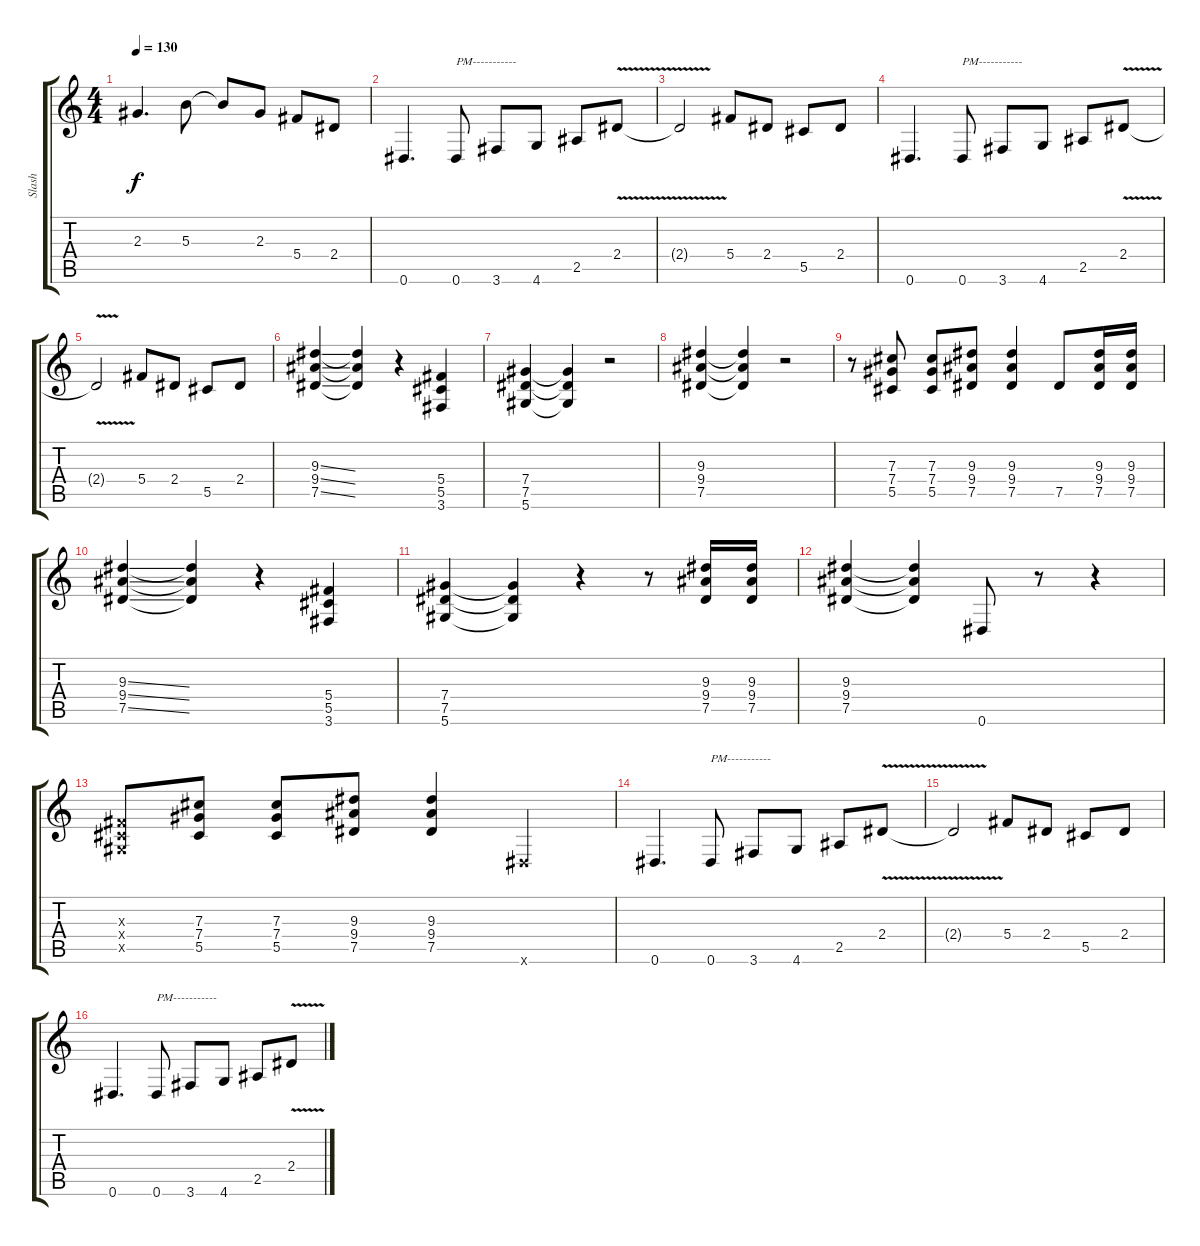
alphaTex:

\track ("Slash" "Slash") {instrument distortionguitar}
\staff {score tabs}
\tuning (Eb4 Bb3 Gb3 Db3 Ab2 Eb2) {hide}
\ts (4 4)
\tempo 130
\clef g2
\ks c
2.3{t}.4{d dy f} 5.3.8 5.3{t}.8 2.3.8 5.4.8 2.4.8 |
0.6.4{d} 0.6.8{txt "PM-----------"} 3.6.8 4.6.8 2.5.8 2.4{v}.8 |
2.4{t}.2 5.4.8 2.4.8 5.5.8 2.4.8 |
0.6.4{d} 0.6.8{txt "PM-----------"} 3.6.8 4.6.8 2.5.8 2.4{v}.8 |
2.4{t}.2 5.4.8 2.4.8 5.5.8 2.4.8 |
(9.3{ss} 9.4{ss} 7.5{ss}).4 (9.3{t} 9.4{t} 7.5{t}).4 r.4 (5.4 5.5 3.6).4 |
(7.4 7.5 5.6).4 (7.4{t} 7.5{t} 5.6{t}).4 r.2 |
(9.3 9.4 7.5).4 (9.3{t} 9.4{t} 7.5{t}).4 r.2 |
r.8 (7.3 7.4 5.5).8 (7.3 7.4 5.5).8 (9.3 9.4 7.5).8 (9.3 9.4 7.5).4 7.5.8 (9.3 9.4 7.5).16 (9.3 9.4 7.5).16 |
(9.3{ss} 9.4{ss} 7.5{ss}).4 (9.3{t} 9.4{t} 7.5{t}).4 r.4 (5.4 5.5 3.6).4 |
(7.4 7.5 5.6).4 (7.4{t} 7.5{t} 5.6{t}).4 r.4 r.8 (9.3 9.4 7.5).16 (9.3 9.4 7.5).16 |
(9.3 9.4 7.5).4 (9.3{t} 9.4{t} 7.5{t}).4 0.6.8 r.8 r.4 |
(0.3{x} 0.4{x} 0.5{x}).8 (7.3 7.4 5.5).8 (7.3 7.4 5.5).8 (9.3 9.4 7.5).8 (9.3 9.4 7.5).4 0.6{x}.4 |
0.6.4{d} 0.6.8{txt "PM-----------"} 3.6.8 4.6.8 2.5.8 2.4{v}.8 |
2.4{t}.2 5.4.8 2.4.8 5.5.8 2.4.8 |
0.6.4{d} 0.6.8{txt "PM-----------"} 3.6.8 4.6.8 2.5.8 2.4{v}.8
